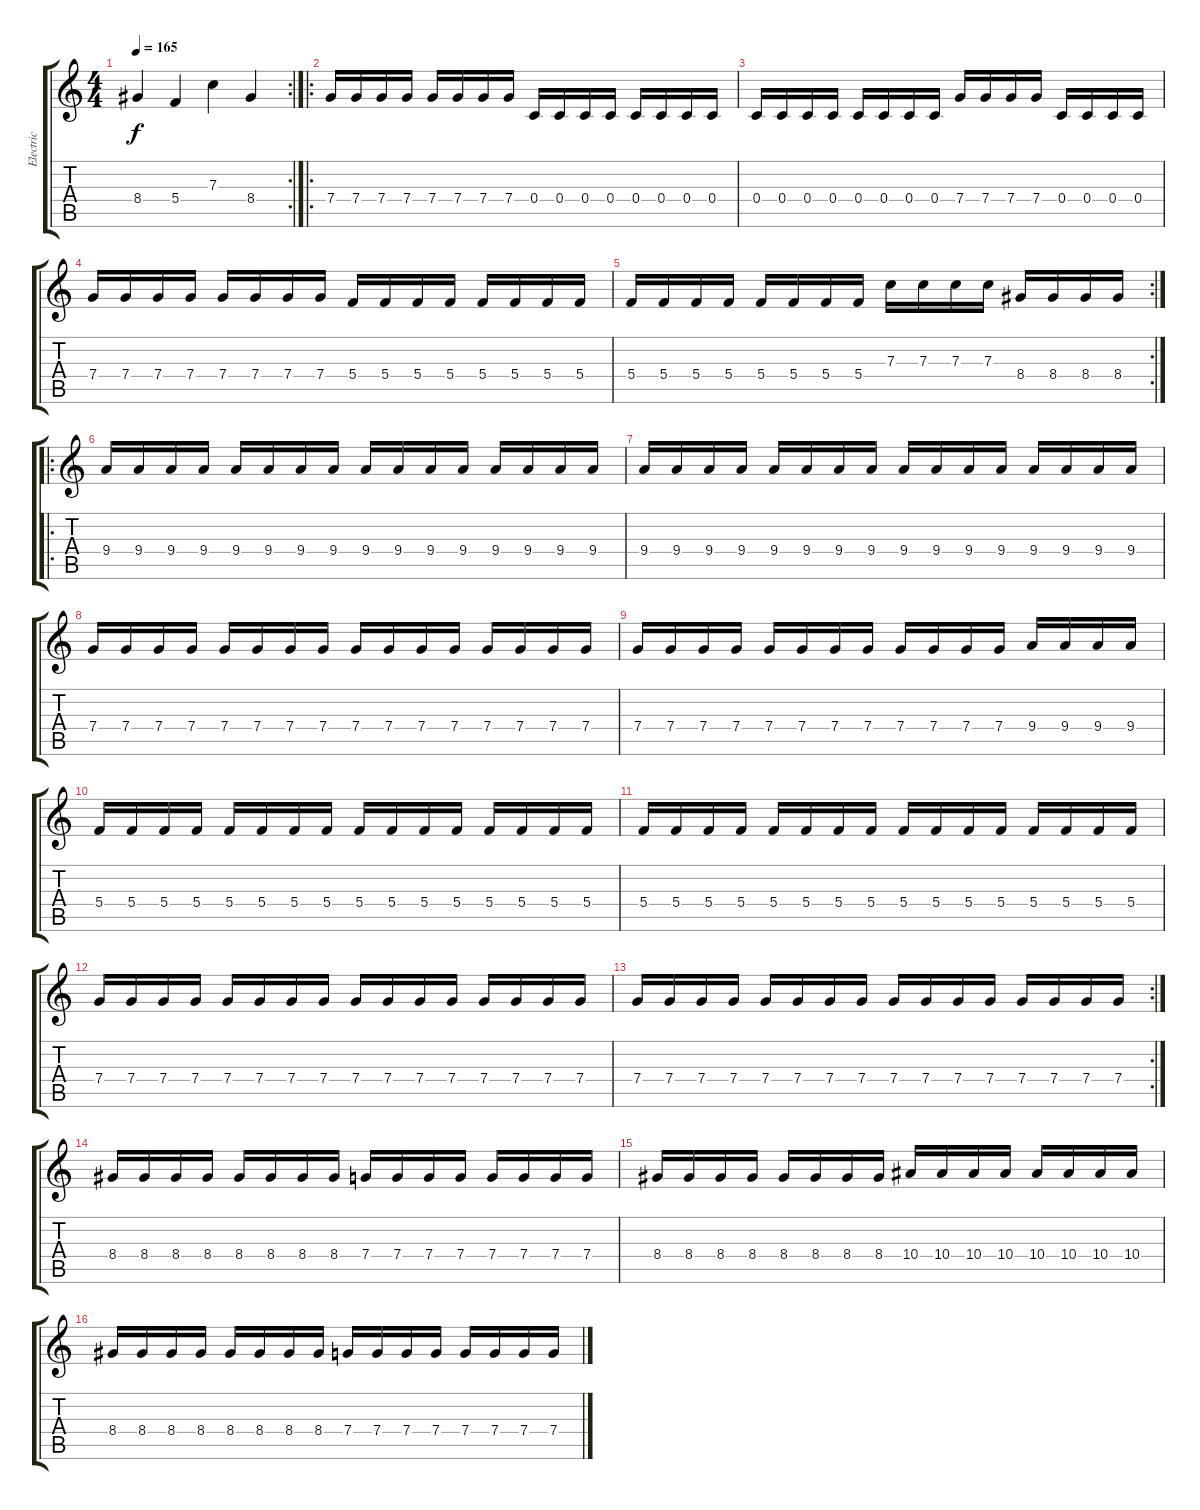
\track ("Electric" "Electric") {instrument distortionguitar}
\staff {score tabs}
\tuning (D4 A3 F3 C3 G2 C2) {hide}
\rc 2
\ts (4 4)
\tempo 165
\clef g2
\ks c
8.4.4{dy f} 5.4.4 7.3.4 8.4.4 |
\ro
7.4.16 7.4.16 7.4.16 7.4.16 7.4.16 7.4.16 7.4.16 7.4.16 0.4.16 0.4.16 0.4.16 0.4.16 0.4.16 0.4.16 0.4.16 0.4.16 |
0.4.16 0.4.16 0.4.16 0.4.16 0.4.16 0.4.16 0.4.16 0.4.16 7.4.16 7.4.16 7.4.16 7.4.16 0.4.16 0.4.16 0.4.16 0.4.16 |
7.4.16 7.4.16 7.4.16 7.4.16 7.4.16 7.4.16 7.4.16 7.4.16 5.4.16 5.4.16 5.4.16 5.4.16 5.4.16 5.4.16 5.4.16 5.4.16 |
\rc 2
5.4.16 5.4.16 5.4.16 5.4.16 5.4.16 5.4.16 5.4.16 5.4.16 7.3.16 7.3.16 7.3.16 7.3.16 8.4.16 8.4.16 8.4.16 8.4.16 |
\ro
9.4.16 9.4.16 9.4.16 9.4.16 9.4.16 9.4.16 9.4.16 9.4.16 9.4.16 9.4.16 9.4.16 9.4.16 9.4.16 9.4.16 9.4.16 9.4.16 |
9.4.16 9.4.16 9.4.16 9.4.16 9.4.16 9.4.16 9.4.16 9.4.16 9.4.16 9.4.16 9.4.16 9.4.16 9.4.16 9.4.16 9.4.16 9.4.16 |
7.4.16 7.4.16 7.4.16 7.4.16 7.4.16 7.4.16 7.4.16 7.4.16 7.4.16 7.4.16 7.4.16 7.4.16 7.4.16 7.4.16 7.4.16 7.4.16 |
7.4.16 7.4.16 7.4.16 7.4.16 7.4.16 7.4.16 7.4.16 7.4.16 7.4.16 7.4.16 7.4.16 7.4.16 9.4.16 9.4.16 9.4.16 9.4.16 |
5.4.16 5.4.16 5.4.16 5.4.16 5.4.16 5.4.16 5.4.16 5.4.16 5.4.16 5.4.16 5.4.16 5.4.16 5.4.16 5.4.16 5.4.16 5.4.16 |
5.4.16 5.4.16 5.4.16 5.4.16 5.4.16 5.4.16 5.4.16 5.4.16 5.4.16 5.4.16 5.4.16 5.4.16 5.4.16 5.4.16 5.4.16 5.4.16 |
7.4.16 7.4.16 7.4.16 7.4.16 7.4.16 7.4.16 7.4.16 7.4.16 7.4.16 7.4.16 7.4.16 7.4.16 7.4.16 7.4.16 7.4.16 7.4.16 |
\rc 2
7.4.16 7.4.16 7.4.16 7.4.16 7.4.16 7.4.16 7.4.16 7.4.16 7.4.16 7.4.16 7.4.16 7.4.16 7.4.16 7.4.16 7.4.16 7.4.16 |
8.4.16 8.4.16 8.4.16 8.4.16 8.4.16 8.4.16 8.4.16 8.4.16 7.4.16 7.4.16 7.4.16 7.4.16 7.4.16 7.4.16 7.4.16 7.4.16 |
8.4.16 8.4.16 8.4.16 8.4.16 8.4.16 8.4.16 8.4.16 8.4.16 10.4.16 10.4.16 10.4.16 10.4.16 10.4.16 10.4.16 10.4.16 10.4.16 |
8.4.16 8.4.16 8.4.16 8.4.16 8.4.16 8.4.16 8.4.16 8.4.16 7.4.16 7.4.16 7.4.16 7.4.16 7.4.16 7.4.16 7.4.16 7.4.16
